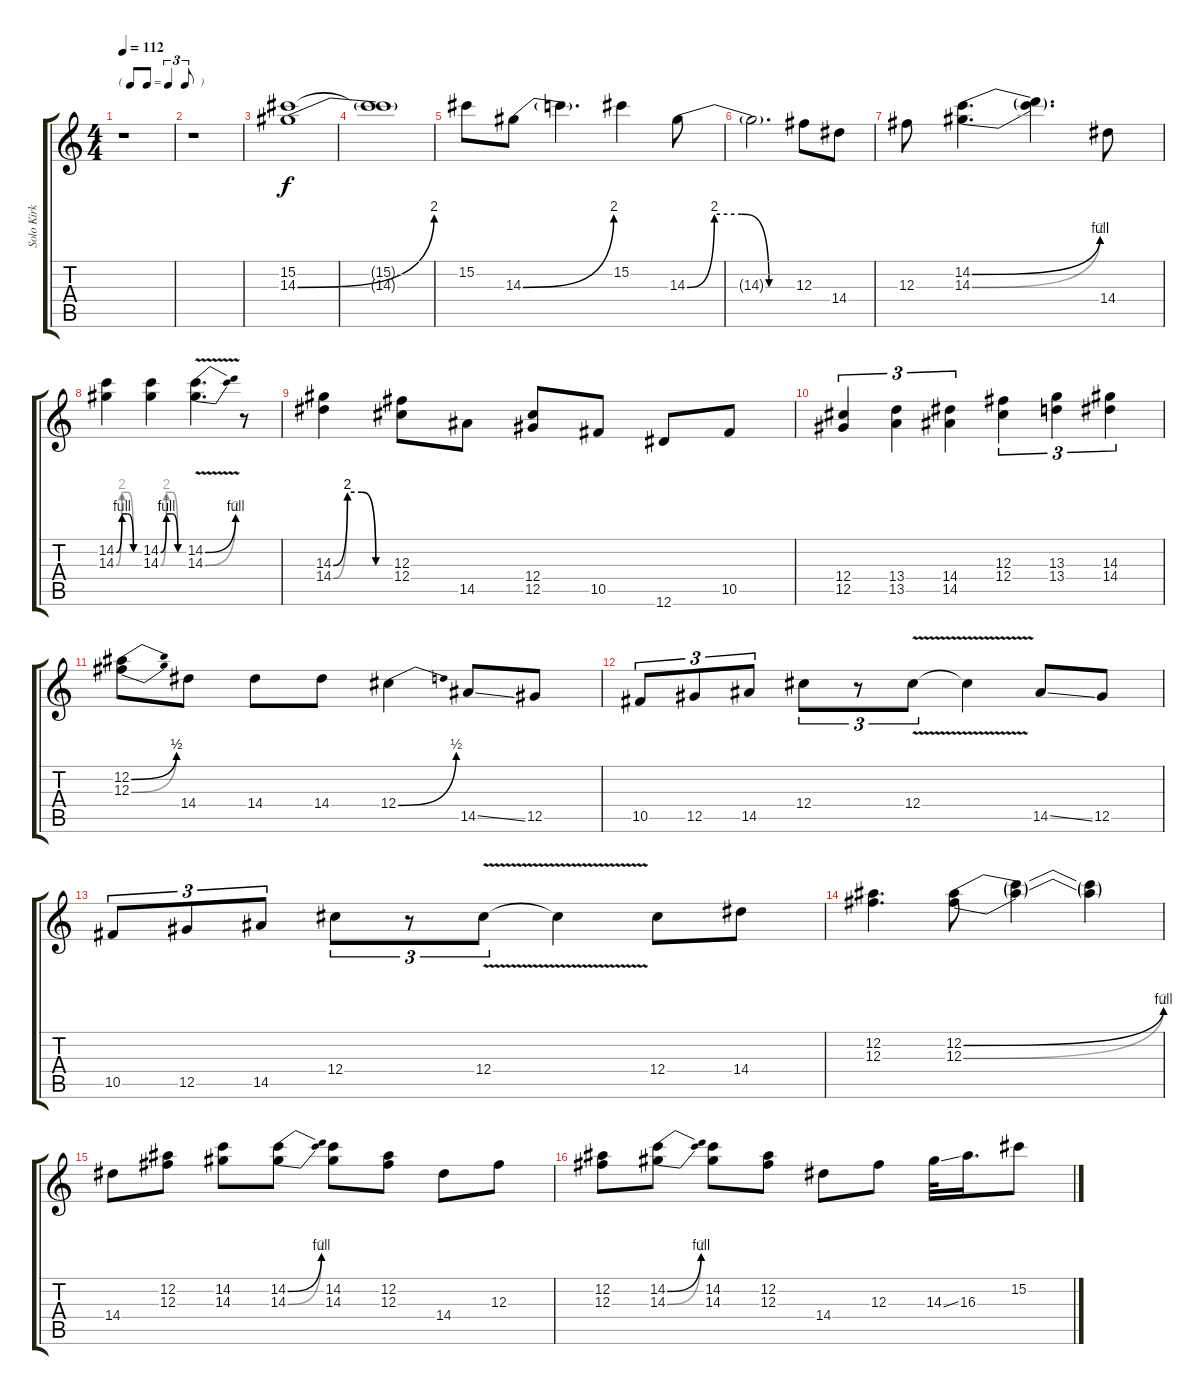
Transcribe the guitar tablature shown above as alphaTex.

\track ("Solo Kirk Hammett" "Solo Kirk ") {instrument distortionguitar}
\staff {score tabs}
\tuning (Eb4 Bb3 Gb3 Db3 Ab2 Eb2) {hide}
\ts (4 4)
\tf triplet8th
\tempo 112
\clef g2
\ks c
r.1{dy f} |
r.1 |
(15.2 14.3{be (bend 0 0 60 8)}).1 |
(15.2{t} 14.3{t}).1 |
15.2.8 14.3{be (bend 0 0 60 8)}.8 14.3{t}.4{d} 15.2.4 14.3{be (custom 0 0 15 8 30 8 45 0 60 0)}.8 |
14.3{t}.2{d} 12.3.8 14.4.8 |
12.3.8 (14.2{be (bend 0 0 60 4)} 14.3{be (bend 0 0 60 8)}).4{d} (14.2{t} 14.3{t}).4{d} 14.4.8 |
(14.2{be (custom 0 0 15 4 30 4 45 0 60 0)} 14.3{be (custom 0 0 15 8 30 8 45 0 60 0)}).4 (14.2{be (custom 0 0 15 4 30 4 45 0 60 0)} 14.3{be (custom 0 0 15 8 30 8 45 0 60 0)}).4 (14.2{be (bend 0 0 60 4) v} 14.3{be (bend 0 0 60 8) v}).4{d} r.8 |
(14.3{be (custom 0 0 15 8 30 8 45 0 60 0)} 14.4{be (custom 0 0 15 8 30 8 45 0 60 0)}).4 (12.3 12.4).8 14.5.8 (12.4 12.5).8 10.5.8 12.6.8 10.5.8 |
(12.4 12.5).4{tu (3 2)} (13.4 13.5).4{tu (3 2)} (14.4 14.5).4{tu (3 2)} (12.3 12.4).4{tu (3 2)} (13.3 13.4).4{tu (3 2)} (14.3 14.4).4{tu (3 2)} |
(12.2{be (bend 0 0 60 2)} 12.3{be (bend 0 0 60 2)}).8 14.4.8 14.4.8 14.4.8 12.4{be (bend 0 0 60 2)}.4 14.5{ss}.8 12.5.8 |
10.5.8{tu (3 2)} 12.5.8{tu (3 2)} 14.5.8{tu (3 2)} 12.4.8{tu (3 2)} r.8{tu (3 2)} 12.4{v}.8{tu (3 2)} 12.4{t}.4 14.5{ss}.8 12.5.8 |
10.5.8{tu (3 2)} 12.5.8{tu (3 2)} 14.5.8{tu (3 2)} 12.4.8{tu (3 2)} r.8{tu (3 2)} 12.4{v}.8{tu (3 2)} 12.4{t}.4 12.4.8 14.4.8 |
(12.2 12.3).4{d} (12.2{be (bend 0 0 60 4)} 12.3{be (bend 0 0 60 8)}).8 (12.2{t} 12.3{t}).4 (12.2{t} 12.3{t}).4 |
14.4.8 (12.2 12.3).8 (14.2 14.3).8 (14.2{be (bend 0 0 60 4)} 14.3{be (bend 0 0 60 8)}).8 (14.2 14.3).8 (12.2 12.3).8 14.4.8 12.3.8 |
(12.2 12.3).8 (14.2{be (bend 0 0 60 4)} 14.3{be (bend 0 0 60 8)}).8 (14.2 14.3).8 (12.2 12.3).8 14.4.8 12.3.8 14.3{ss}.32 16.3.16{d} 15.2.8
